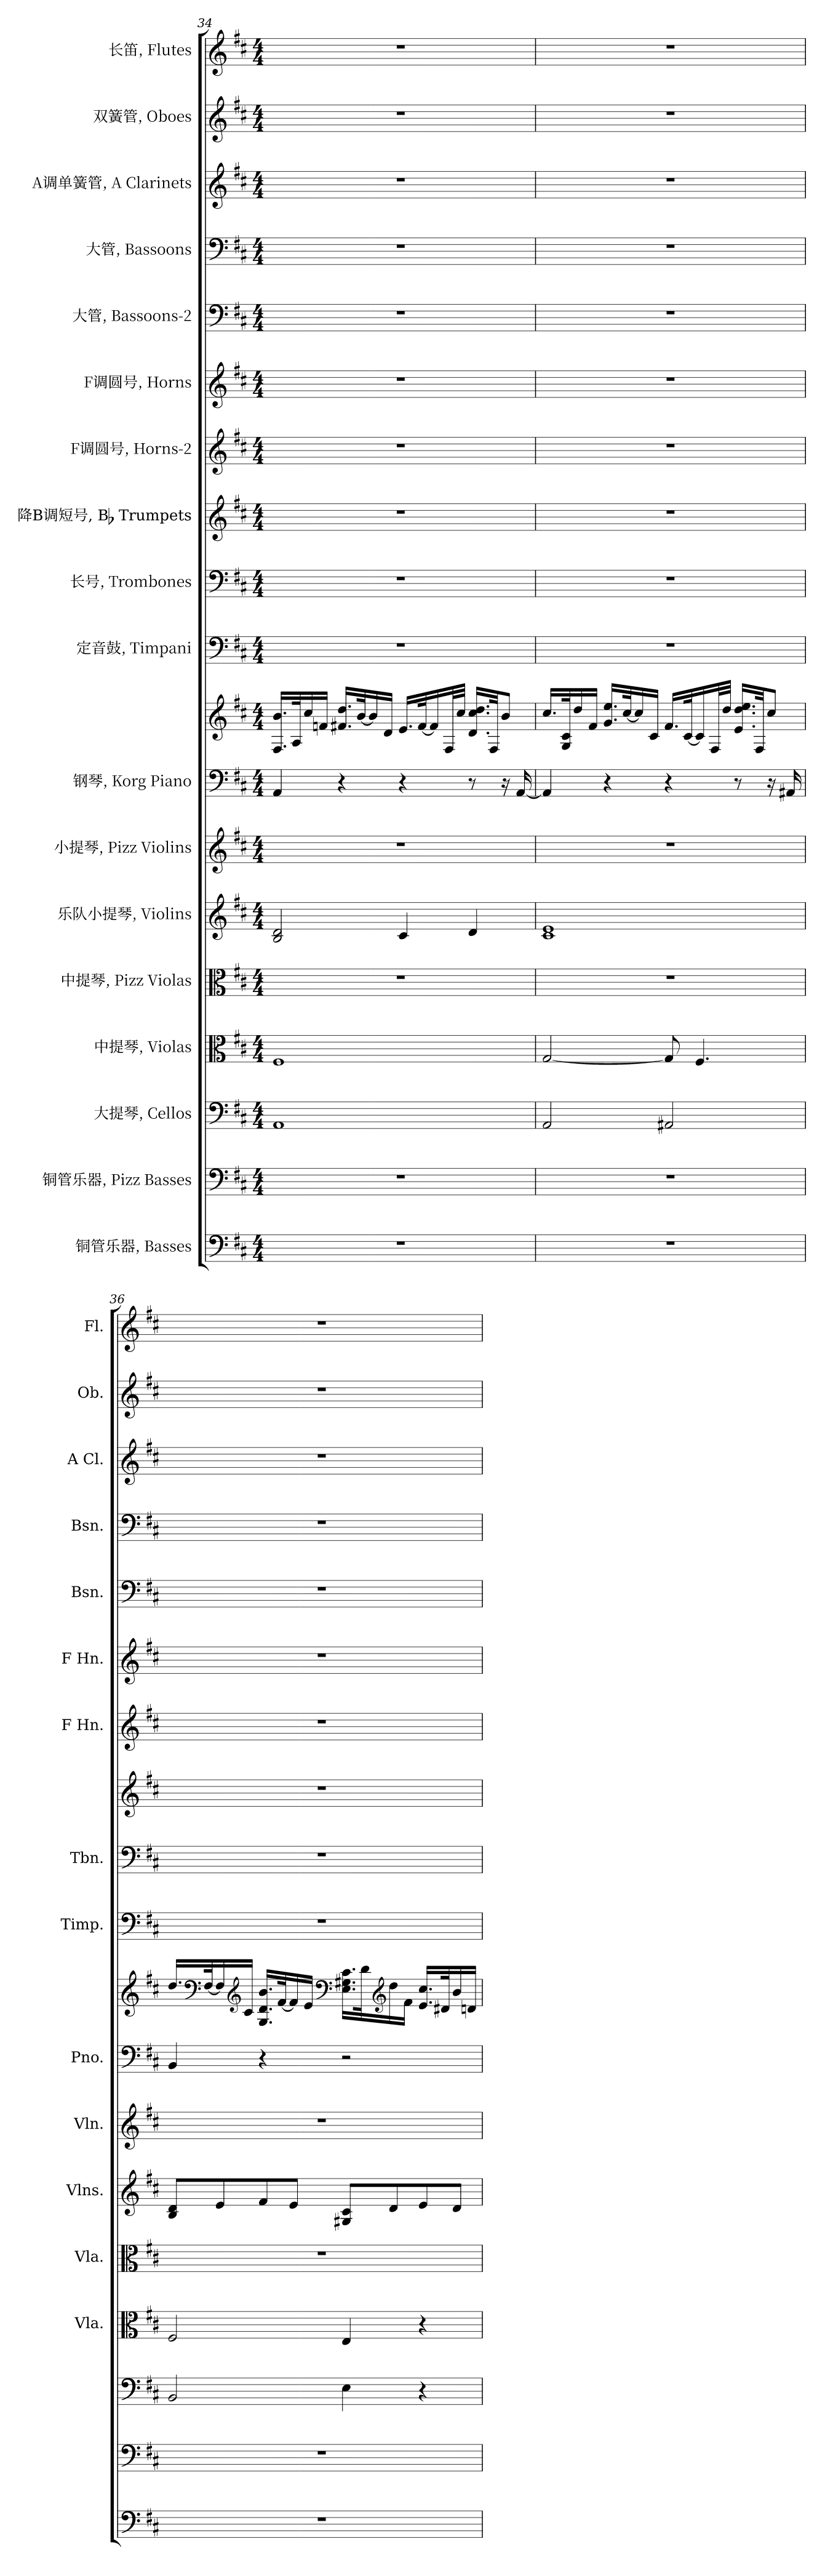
**kern	**kern	**kern	**kern	**kern	**kern	**kern	**kern	**kern	**kern	**kern	**kern	**kern	**kern	**kern	**kern	**kern	**kern	**kern
*part18	*part17	*part16	*part15	*part14	*part13	*part12	*part11	*part11	*part10	*part9	*part8	*part7	*part6	*part5	*part4	*part3	*part2	*part1
*staff19	*staff18	*staff17	*staff16	*staff15	*staff14	*staff13	*staff12	*staff11	*staff10	*staff9	*staff8	*staff7	*staff6	*staff5	*staff4	*staff3	*staff2	*staff1
*I"铜管乐器, Basses	*I"铜管乐器, Pizz Basses	*I"大提琴, Cellos	*I"中提琴, Violas	*I"中提琴, Pizz Violas	*I"乐队小提琴, Violins	*I"小提琴, Pizz Violins	*I"钢琴, Korg Piano	*	*I"定音鼓, Timpani	*I"长号, Trombones	*I"降B调短号, Bb Trumpets	*I"F调圆号, Horns-2	*I"F调圆号, Horns	*I"大管, Bassoons-2	*I"大管, Bassoons	*I"A调单簧管, A Clarinets	*I"双簧管, Oboes	*I"长笛, Flutes
*	*	*	*I'Vla.	*I'Vla.	*I'Vlns.	*I'Vln.	*I'Pno.	*	*I'Timp.	*I'Tbn.	*	*I'F Hn.	*I'F Hn.	*I'Bsn.	*I'Bsn.	*I'A Cl.	*I'Ob.	*I'Fl.
*clefF4	*clefF4	*clefF4	*clefC3	*clefC3	*clefG2	*clefG2	*clefF4	*clefG2	*clefF4	*clefF4	*clefG2	*clefG2	*clefG2	*clefF4	*clefF4	*clefG2	*clefG2	*clefG2
*	*	*	*	*	*	*	*	*	*	*	*ITrd1c2	*ITrd4c7	*ITrd4c7	*	*	*ITrd2c3	*	*
*k[f#c#]	*k[f#c#]	*k[f#c#]	*k[f#c#]	*k[f#c#]	*k[f#c#]	*k[f#c#]	*k[f#c#]	*k[f#c#]	*k[f#c#]	*k[f#c#]	*k[]	*k[f#]	*k[f#]	*k[f#c#]	*k[f#c#]	*k[f#c#g#d#a#]	*k[f#c#]	*k[f#c#]
*M4/4	*M4/4	*M4/4	*M4/4	*M4/4	*M4/4	*M4/4	*M4/4	*M4/4	*M4/4	*M4/4	*M4/4	*M4/4	*M4/4	*M4/4	*M4/4	*M4/4	*M4/4	*M4/4
=34	=34	=34	=34	=34	=34	=34	=34	=34	=34	=34	=34	=34	=34	=34	=34	=34	=34	=34
1r	1r	1AA	1F#	1r	2B/ 2d/	1r	4AA/	16.F#/ 16.b/LL	1r	1r	1r	1r	1r	1r	1r	1r	1r	1r
.	.	.	.	.	.	.	.	32A/K	.	.	.	.	.	.	.	.	.	.
.	.	.	.	.	.	.	.	16cc#/	.	.	.	.	.	.	.	.	.	.
.	.	.	.	.	.	.	.	16fn/JJ	.	.	.	.	.	.	.	.	.	.
.	.	.	.	.	.	.	4r	16.f#X/ 16.dd/LL	.	.	.	.	.	.	.	.	.	.
.	.	.	.	.	.	.	.	[32b/K	.	.	.	.	.	.	.	.	.	.
.	.	.	.	.	.	.	.	16b/]	.	.	.	.	.	.	.	.	.	.
.	.	.	.	.	.	.	.	16d/JJ	.	.	.	.	.	.	.	.	.	.
.	.	.	.	.	4c#/	.	4r	16.e/LL	.	.	.	.	.	.	.	.	.	.
.	.	.	.	.	.	.	.	[32f#/K	.	.	.	.	.	.	.	.	.	.
.	.	.	.	.	.	.	.	16f#/]	.	.	.	.	.	.	.	.	.	.
.	.	.	.	.	.	.	.	32F#/L	.	.	.	.	.	.	.	.	.	.
.	.	.	.	.	.	.	.	32cc#/JJJ	.	.	.	.	.	.	.	.	.	.
.	.	.	.	.	4d/	.	8r	16.d/ 16.cc#/ 16.dd/LL	.	.	.	.	.	.	.	.	.	.
.	.	.	.	.	.	.	.	32F#/JK	.	.	.	.	.	.	.	.	.	.
.	.	.	.	.	.	.	16r	8b/J	.	.	.	.	.	.	.	.	.	.
.	.	.	.	.	.	.	[16AA/	.	.	.	.	.	.	.	.	.	.	.
!!LO:PB:g=z
=35	=35	=35	=35	=35	=35	=35	=35	=35	=35	=35	=35	=35	=35	=35	=35	=35	=35	=35
1r	1r	2AA/	[2G/	1r	1c# 1e	1r	4AA/]	16.cc#/LL	1r	1r	1r	1r	1r	1r	1r	1r	1r	1r
.	.	.	.	.	.	.	.	32G/ 32c#/K	.	.	.	.	.	.	.	.	.	.
.	.	.	.	.	.	.	.	16dd/	.	.	.	.	.	.	.	.	.	.
.	.	.	.	.	.	.	.	16f#/JJ	.	.	.	.	.	.	.	.	.	.
.	.	.	.	.	.	.	4r	16.g/ 16.ee/LL	.	.	.	.	.	.	.	.	.	.
.	.	.	.	.	.	.	.	[32cc#/K	.	.	.	.	.	.	.	.	.	.
.	.	.	.	.	.	.	.	16cc#/]	.	.	.	.	.	.	.	.	.	.
.	.	.	.	.	.	.	.	16c#/JJ	.	.	.	.	.	.	.	.	.	.
.	.	2AA#X/	8G/]	.	.	.	4r	16.f#/LL	.	.	.	.	.	.	.	.	.	.
.	.	.	.	.	.	.	.	[32c#/K	.	.	.	.	.	.	.	.	.	.
.	.	.	4.F#/	.	.	.	.	16c#/]	.	.	.	.	.	.	.	.	.	.
.	.	.	.	.	.	.	.	32F#/L	.	.	.	.	.	.	.	.	.	.
.	.	.	.	.	.	.	.	32dd/JJJ	.	.	.	.	.	.	.	.	.	.
.	.	.	.	.	.	.	8r	16.e/ 16.dd/ 16.ee/LL	.	.	.	.	.	.	.	.	.	.
.	.	.	.	.	.	.	.	32F#/JK	.	.	.	.	.	.	.	.	.	.
.	.	.	.	.	.	.	16r	8cc#/J	.	.	.	.	.	.	.	.	.	.
.	.	.	.	.	.	.	16AA#X/	.	.	.	.	.	.	.	.	.	.	.
!!LO:PB:g=z
=36	=36	=36	=36	=36	=36	=36	=36	=36	=36	=36	=36	=36	=36	=36	=36	=36	=36	=36
1r	1r	2BB/	2F#/	1r	8B/ 8d/L	1r	4BB/	16.dd/LL	1r	1r	1r	1r	1r	1r	1r	1r	1r	1r
*	*	*	*	*	*	*	*	*clefF4	*	*	*	*	*	*	*	*	*	*
.	.	.	.	.	.	.	.	[32F#/K	.	.	.	.	.	.	.	.	.	.
.	.	.	.	.	8e/	.	.	16F#/]	.	.	.	.	.	.	.	.	.	.
*	*	*	*	*	*	*	*	*clefG2	*	*	*	*	*	*	*	*	*	*
.	.	.	.	.	.	.	.	16c#/JJ	.	.	.	.	.	.	.	.	.	.
.	.	.	.	.	8f#/	.	4r	16.G/ 16.d/ 16.b/LL	.	.	.	.	.	.	.	.	.	.
.	.	.	.	.	.	.	.	[32f#/K	.	.	.	.	.	.	.	.	.	.
.	.	.	.	.	8e/J	.	.	16f#/]	.	.	.	.	.	.	.	.	.	.
.	.	.	.	.	.	.	.	16e/JJ	.	.	.	.	.	.	.	.	.	.
*	*	*	*	*	*	*	*	*clefF4	*	*	*	*	*	*	*	*	*	*
.	.	4E\	4E/	.	8G#X/ 8c#/L	.	2r	16.E\ 16.G#X\ 16.c#\LL	.	.	.	.	.	.	.	.	.	.
.	.	.	.	.	.	.	.	32d\K	.	.	.	.	.	.	.	.	.	.
*	*	*	*	*	*	*	*	*clefG2	*	*	*	*	*	*	*	*	*	*
.	.	.	.	.	8d/	.	.	16dd\	.	.	.	.	.	.	.	.	.	.
.	.	.	.	.	.	.	.	16f#\JJ	.	.	.	.	.	.	.	.	.	.
.	.	4r	4r	.	8e/	.	.	16.e/ 16.cc#/LL	.	.	.	.	.	.	.	.	.	.
.	.	.	.	.	.	.	.	32d#X/K	.	.	.	.	.	.	.	.	.	.
.	.	.	.	.	8d/J	.	.	16b/	.	.	.	.	.	.	.	.	.	.
.	.	.	.	.	.	.	.	16dn/JJ	.	.	.	.	.	.	.	.	.	.
=	=	=	=	=	=	=	=	=	=	=	=	=	=	=	=	=	=	=
*-	*-	*-	*-	*-	*-	*-	*-	*-	*-	*-	*-	*-	*-	*-	*-	*-	*-	*-
